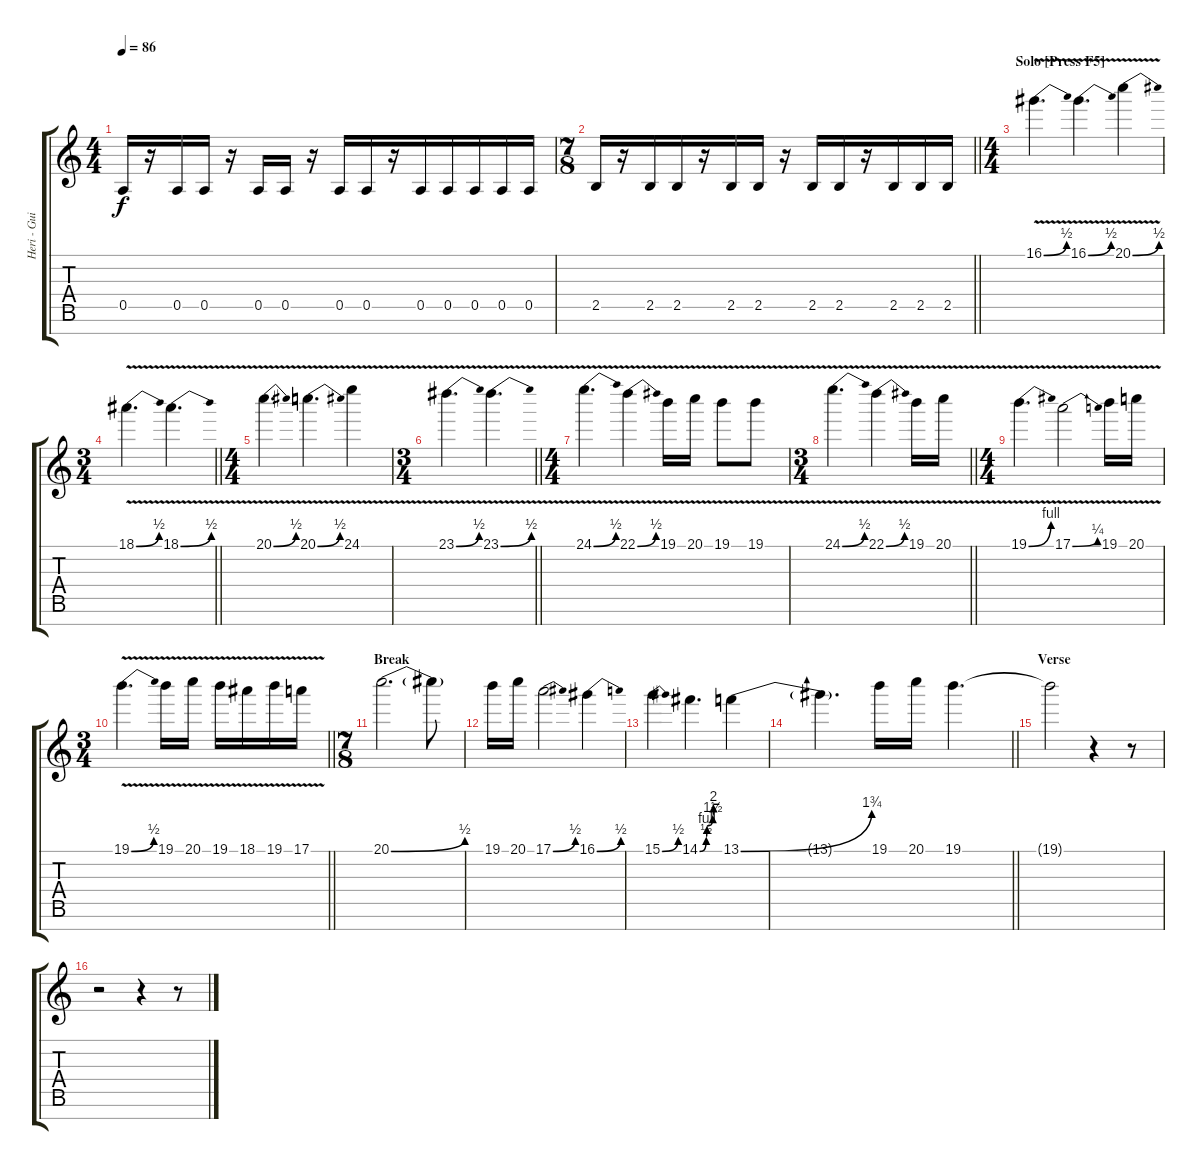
\track ("Heri - Guitar" "Heri - Gui") {instrument distortionguitar}
\staff {score tabs}
\tuning (E4 B3 G3 D3 A2 E2 B1) {hide}
\ts (4 4)
\tempo 86
\clef g2
\ks c
0.5.16{dy f} r.16 0.5.16 0.5.16 r.16 0.5.16 0.5.16 r.16 0.5.16 0.5.16 r.16 0.5.16{beam merge} 0.5.16 0.5.16 0.5.16 0.5.16 |
\ts (7 8)
\barLineRight lightlight
2.5.16 r.16 2.5.16 2.5.16 r.16 2.5.16{beam merge} 2.5.16 r.16 2.5.16 2.5.16 r.16 2.5.16{beam merge} 2.5.16 2.5.16 |
\ts (4 4)
\section ("" "Solo [Press F5]")
16.1{be (bend 0 0 60 2) v}.4{d} 16.1{be (bend 0 0 60 2) v}.4{d} 20.1{be (bend 0 0 60 2) v}.4 |
\ts (3 4)
\barLineRight lightlight
18.1{be (bend 0 0 60 2) v}.4{d} 18.1{be (bend 0 0 60 2) v}.4{d} |
\ts (4 4)
20.1{be (bend 0 0 60 2) v}.4{d} 20.1{be (bend 0 0 60 2) v}.4{d} 24.1{v}.4 |
\ts (3 4)
\barLineRight lightlight
23.1{be (bend 0 0 60 2) v}.4{d} 23.1{be (bend 0 0 60 2) v}.4{d} |
\ts (4 4)
24.1{be (bend 0 0 60 2) v}.4{d} 22.1{be (bend 0 0 60 2) v}.4 19.1{v}.16 20.1{v}.16 19.1{v}.8 19.1{v}.8 |
\ts (3 4)
\barLineRight lightlight
24.1{be (bend 0 0 60 2) v}.4{d} 22.1{be (bend 0 0 60 2) v}.4 19.1{v}.16 20.1{v}.16 |
\ts (4 4)
19.1{be (bend 0 0 60 4) v}.4{d} 17.1{be (bend 0 0 60 1) v}.2 19.1{v}.16 20.1{v}.16 |
\ts (3 4)
\barLineRight lightlight
19.1{be (bend 0 0 60 2) v}.4{d} 19.1{v}.16 20.1{v}.16 19.1{v}.16 18.1{v}.16 19.1{v}.16 17.1{v}.16 |
\ts (7 8)
\section ("" "Break")
20.1{be (bend 0 0 60 2)}.2{d} 20.1{t}.8 |
19.1.16 20.1.16 17.1{be (bend 0 0 60 2)}.2 16.1{be (bend 0 0 60 2)}.4 |
15.1{be (bend 0 0 60 2)}.4 14.1{be (custom 0 0 20 2 22 4 40 6 42 8 60 8)}.4{d} 13.1{be (bend 0 0 60 7)}.4 |
\barLineRight lightlight
13.1{t}.4{d} 19.1.16 20.1.16 19.1.4{d} |
\section ("" "Verse")
19.1{t}.2 r.4 r.8 |
r.2 r.4 r.8
